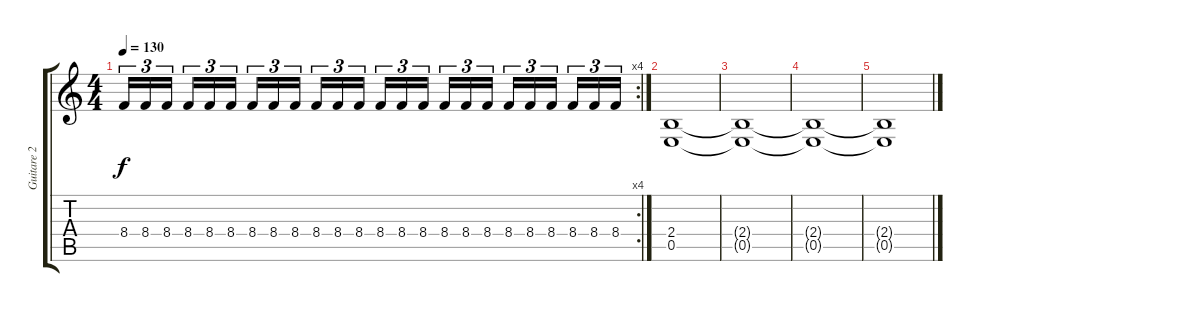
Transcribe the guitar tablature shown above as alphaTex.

\track ("Guitare 2" "Guitare 2") {instrument distortionguitar}
\staff {score tabs}
\tuning (B3 Gb3 D3 A2 E2 B1) {hide}
\rc 4
\ts (4 4)
\tempo 130
\clef g2
\ks c
8.4.16{tu (3 2) dy f} 8.4.16{tu (3 2)} 8.4.16{tu (3 2) beam splitsecondary} 8.4.16{tu (3 2)} 8.4.16{tu (3 2)} 8.4.16{tu (3 2)} 8.4.16{tu (3 2)} 8.4.16{tu (3 2)} 8.4.16{tu (3 2) beam splitsecondary} 8.4.16{tu (3 2)} 8.4.16{tu (3 2)} 8.4.16{tu (3 2)} 8.4.16{tu (3 2)} 8.4.16{tu (3 2)} 8.4.16{tu (3 2) beam splitsecondary} 8.4.16{tu (3 2)} 8.4.16{tu (3 2)} 8.4.16{tu (3 2)} 8.4.16{tu (3 2)} 8.4.16{tu (3 2)} 8.4.16{tu (3 2) beam splitsecondary} 8.4.16{tu (3 2)} 8.4.16{tu (3 2)} 8.4.16{tu (3 2)} |
(2.4 0.5).1 |
(2.4{t} 0.5{t}).1 |
(2.4{t} 0.5{t}).1 |
(2.4{t} 0.5{t}).1
